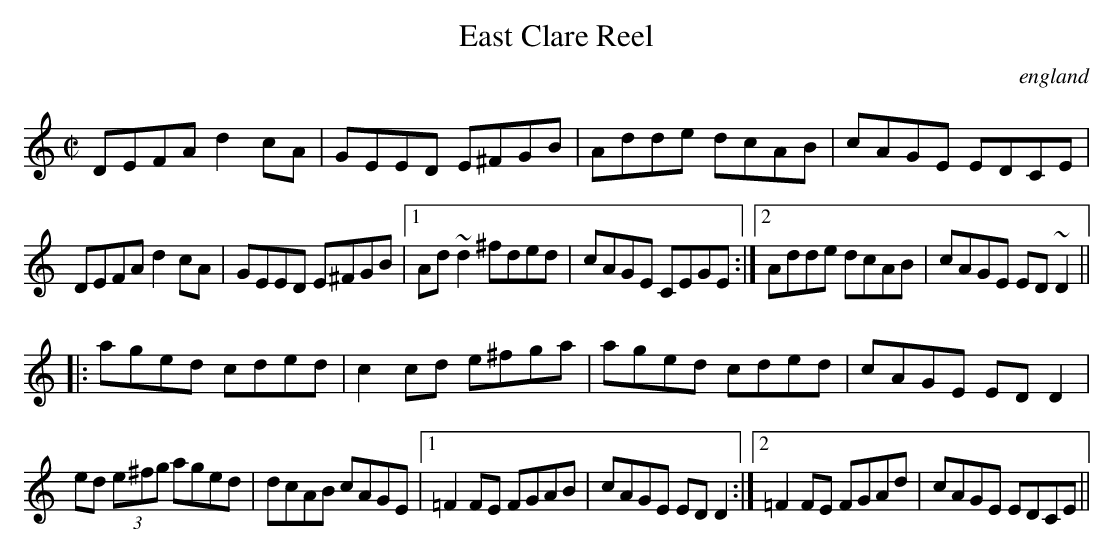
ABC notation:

X:1
T:East Clare Reel
O:england
M:C|
K:Ddor
DEFA d2cA|GEED E^FGB|Adde dcAB|cAGE EDCE|
DEFA d2cA|GEED E^FGB|1 Ad~d2 ^fded|cAGE CEGE:|2 Adde dcAB|cAGE ED~D2||
|:aged cded|c2cd e^fga|aged cded|cAGE EDD2|
ed (3e^fg aged|dcAB cAGE|1 =F2FE FGAB|cAGE EDD2:|2 =F2FE FGAd|cAGE EDCE||
